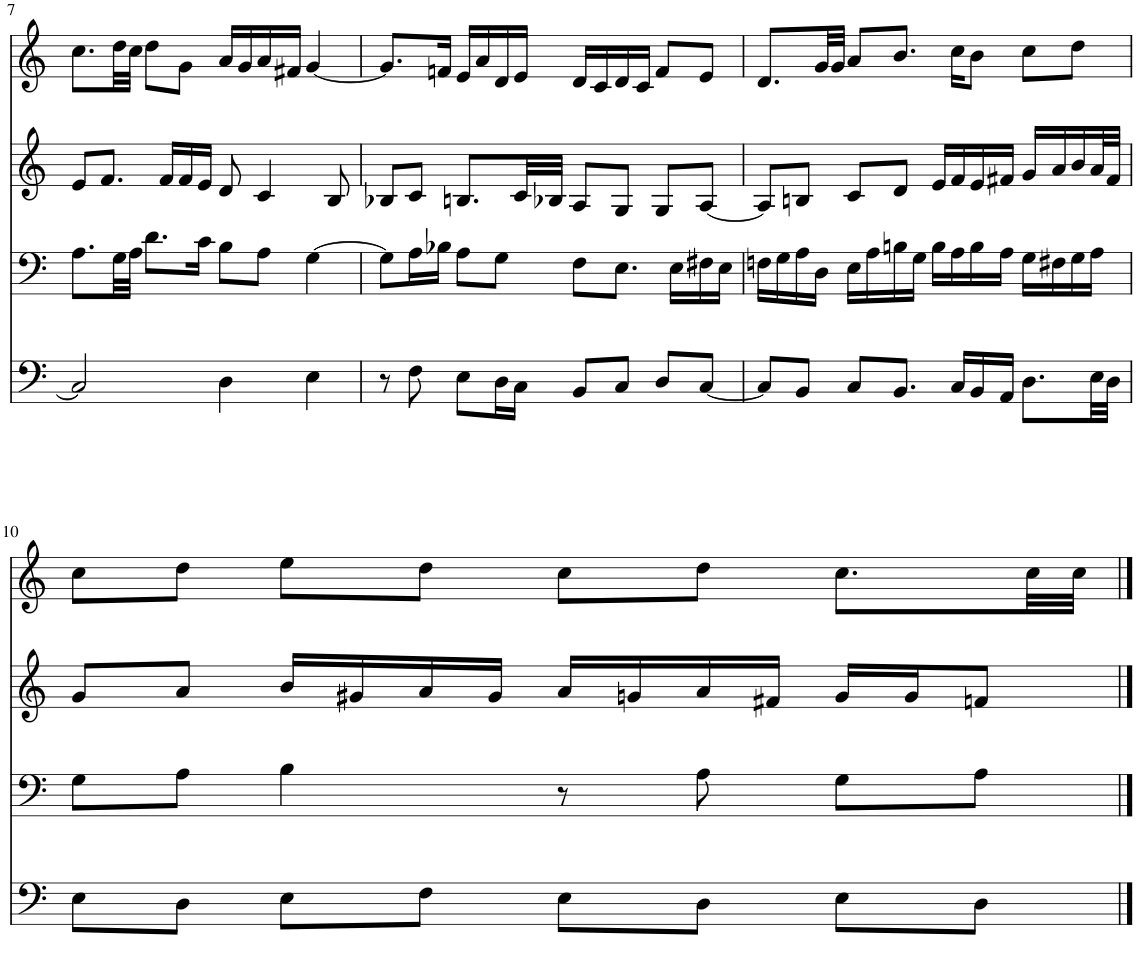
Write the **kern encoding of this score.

**kern	**kern	**kern	**kern
*part4	*part3	*part2	*part1
*staff4	*staff3	*staff2	*staff1
*I"Piano	*I"Piano	*I"Piano	*I"Piano
*I'Pno	*I'Pno	*I'Pno	*I'Pno
!!LO:PB:g=z
*clefF4	*clefF4	*clefG2	*clefG2
*k[]	*k[]	*k[]	*k[]
*M4/4	*M4/4	*M4/4	*M4/4
=7	=7	=7	=7
2C/]	8.A\L	8e/L	8.cc\L
.	.	8.f/J	.
.	32G\LL	.	32dd\LL
.	32A\JJJ	.	32cc\JJJ
.	8.d\L	.	8dd\L
.	.	16f/LL	.
.	.	16f/	8g\J
.	16c\Jk	16e/JJ	.
4D\	8B\L	8d/	16a/LL
.	.	.	16g/
.	8A\J	4c/	16a/
.	.	.	16f#X/JJ
4E\	[4G\	.	[4g/
.	.	8B/	.
=8	=8	=8	=8
8r	8G\L]	8B-X/L	8.g/L]
8F\	16A\L	8c/J	.
.	16B-X\JJ	.	16fn/Jk
8E\L	8A\L	8.Bn/L	16e/LL
.	.	.	16a/
16D\L	8G\J	.	16d/
16C\JJ	.	32c/LL	16e/JJ
.	.	32B-X/JJJ	.
8BB/L	8F\L	8A/L	16d/LL
.	.	.	16c/
8C/J	8.E\J	8G/J	16d/
.	.	.	16c/JJ
8D/L	.	8G/L	8f/L
.	16E\LL	.	.
[8C/J	16F#X\	[8A/J	8e/J
.	16E\JJ	.	.
=9	=9	=9	=9
8C/L]	16Fn\LL	8A/L]	8.d/L
.	16G\	.	.
8BB/J	16A\	8Bn/J	.
.	16D\JJ	.	32g/LL
.	.	.	32g/JJJ
8C/L	16E\LL	8c/L	8a/L
.	16A\	.	.
8.BB/J	16Bn\	8d/J	8.b/J
.	16G\JJ	.	.
.	16B\LL	16e/LL	.
16C/LL	16A\	16f/	16cc\KL
16BB/	16B\	16e/	8b\J
16AA/JJ	16A\JJ	16f#X/JJ	.
8.D\L	16G\LL	16g/LL	8cc\L
.	16F#X\	16a/	.
.	16G\	16b/	8dd\J
32E\LL	16A\JJ	32a/L	.
32D\JJJ	.	32f#/JJJ	.
!!LO:LB:g=z
=10	=10	=10	=10
8E\L	8G\L	8g/L	8cc\L
8D\J	8A\J	8a/J	8dd\J
8E\L	4B\	16b/LL	8ee\L
.	.	16g#X/	.
8F\J	.	16a/	8dd\J
.	.	16g#/JJ	.
8E\L	8r	16a/LL	8cc\L
.	.	16gn/	.
8D\J	8A\	16a/	8dd\J
.	.	16f#X/JJ	.
8E\L	8G\L	16g/LL	8.cc\L
.	.	16g/J	.
8D\J	8A\J	8fn/J	.
.	.	.	32cc\LL
.	.	.	32cc\JJJ
==	==	==	==
*-	*-	*-	*-
